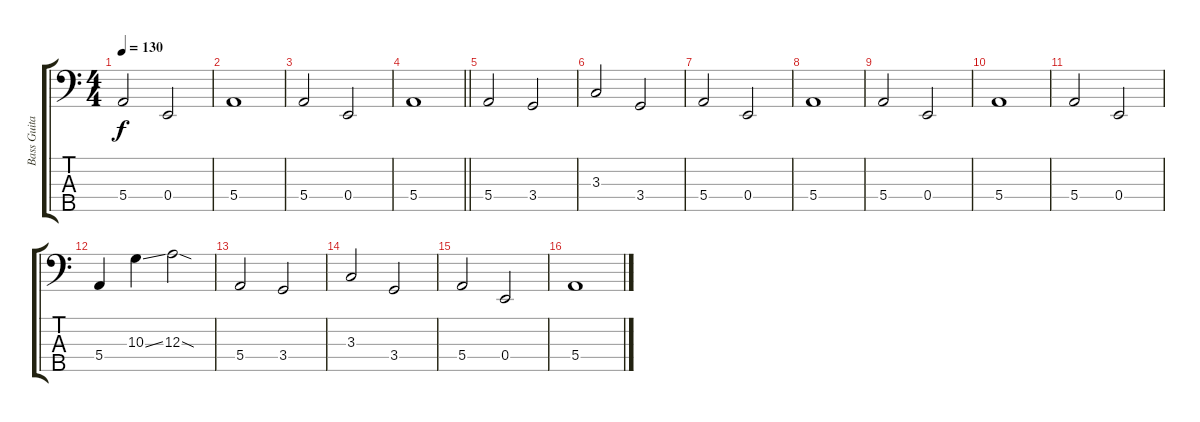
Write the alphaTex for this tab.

\track ("Bass Guitar" "Bass Guita") {instrument electricbassfinger}
\staff {score tabs}
\tuning (G2 D2 A1 E1 B0) {hide}
\ts (4 4)
\tempo 130
\clef f4
\ks c
5.4.2{dy f} 0.4.2 |
5.4.1 |
5.4.2 0.4.2 |
\barLineRight lightlight
5.4.1 |
5.4.2 3.4.2 |
3.3.2 3.4.2 |
5.4.2 0.4.2 |
5.4.1 |
5.4.2 0.4.2 |
5.4.1 |
5.4.2 0.4.2 |
5.4.4 10.3{ss}.4 12.3{sod}.2 |
5.4.2 3.4.2 |
3.3.2 3.4.2 |
5.4.2 0.4.2 |
5.4.1
